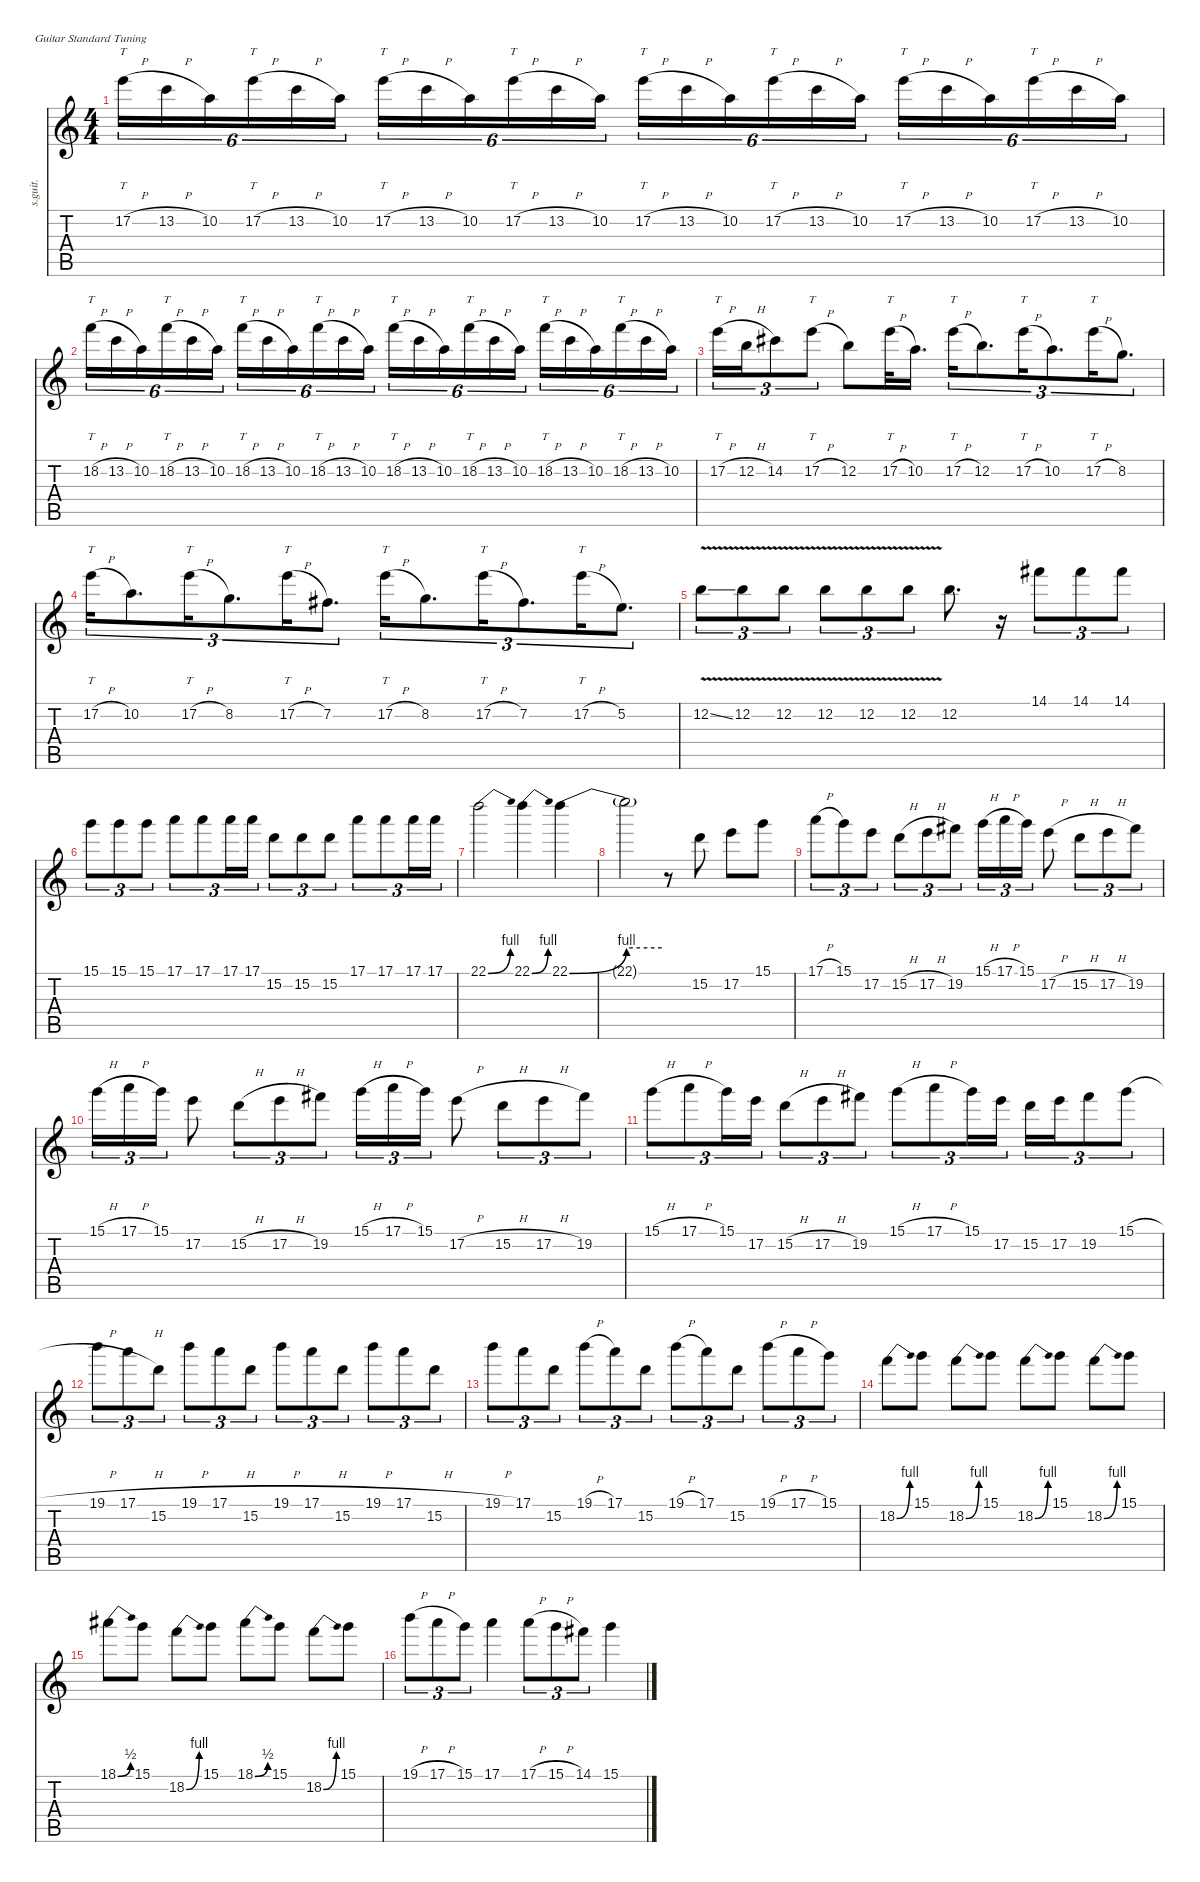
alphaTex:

\defaultSystemsLayout 4
\hideDynamics
\bracketExtendMode nobrackets
\track ("Kirk Hammett - Lead Distortion" "s.guit.") {instrument distortionguitar}
\staff {score tabs}
\tuning (E4 B3 G3 D3 A2 E2)
\ts (4 4)
\tempo (220 hide)
\clef g2
\ks c
17.2{h}.16{tt tu (6 4) lyrics (0 "") lyrics (1 "") lyrics (2 "") lyrics (3 "") lyrics (4 "") dy ff} 13.2{h}.16{tu (6 4) lyrics (0 "") lyrics (1 "") lyrics (2 "") lyrics (3 "") lyrics (4 "")} 10.2.16{tu (6 4) lyrics (0 "") lyrics (1 "") lyrics (2 "") lyrics (3 "") lyrics (4 "")} 17.2{h}.16{tt tu (6 4) lyrics (0 "") lyrics (1 "") lyrics (2 "") lyrics (3 "") lyrics (4 "")} 13.2{h}.16{tu (6 4) lyrics (0 "") lyrics (1 "") lyrics (2 "") lyrics (3 "") lyrics (4 "")} 10.2.16{tu (6 4) lyrics (0 "") lyrics (1 "") lyrics (2 "") lyrics (3 "") lyrics (4 "")} 17.2{h}.16{tt tu (6 4) lyrics (0 "") lyrics (1 "") lyrics (2 "") lyrics (3 "") lyrics (4 "")} 13.2{h}.16{tu (6 4) lyrics (0 "") lyrics (1 "") lyrics (2 "") lyrics (3 "") lyrics (4 "")} 10.2.16{tu (6 4) lyrics (0 "") lyrics (1 "") lyrics (2 "") lyrics (3 "") lyrics (4 "")} 17.2{h}.16{tt tu (6 4) lyrics (0 "") lyrics (1 "") lyrics (2 "") lyrics (3 "") lyrics (4 "")} 13.2{h}.16{tu (6 4) lyrics (0 "") lyrics (1 "") lyrics (2 "") lyrics (3 "") lyrics (4 "")} 10.2.16{tu (6 4) lyrics (0 "") lyrics (1 "") lyrics (2 "") lyrics (3 "") lyrics (4 "")} 17.2{h}.16{tt tu (6 4) lyrics (0 "") lyrics (1 "") lyrics (2 "") lyrics (3 "") lyrics (4 "")} 13.2{h}.16{tu (6 4) lyrics (0 "") lyrics (1 "") lyrics (2 "") lyrics (3 "") lyrics (4 "")} 10.2.16{tu (6 4) lyrics (0 "") lyrics (1 "") lyrics (2 "") lyrics (3 "") lyrics (4 "")} 17.2{h}.16{tt tu (6 4) lyrics (0 "") lyrics (1 "") lyrics (2 "") lyrics (3 "") lyrics (4 "")} 13.2{h}.16{tu (6 4) lyrics (0 "") lyrics (1 "") lyrics (2 "") lyrics (3 "") lyrics (4 "")} 10.2.16{tu (6 4) lyrics (0 "") lyrics (1 "") lyrics (2 "") lyrics (3 "") lyrics (4 "")} 17.2{h}.16{tt tu (6 4) lyrics (0 "") lyrics (1 "") lyrics (2 "") lyrics (3 "") lyrics (4 "")} 13.2{h}.16{tu (6 4) lyrics (0 "") lyrics (1 "") lyrics (2 "") lyrics (3 "") lyrics (4 "")} 10.2.16{tu (6 4) lyrics (0 "") lyrics (1 "") lyrics (2 "") lyrics (3 "") lyrics (4 "")} 17.2{h}.16{tt tu (6 4) lyrics (0 "") lyrics (1 "") lyrics (2 "") lyrics (3 "") lyrics (4 "")} 13.2{h}.16{tu (6 4) lyrics (0 "") lyrics (1 "") lyrics (2 "") lyrics (3 "") lyrics (4 "")} 10.2.16{tu (6 4) lyrics (0 "") lyrics (1 "") lyrics (2 "") lyrics (3 "") lyrics (4 "")} |
18.2{h}.16{tt tu (6 4) lyrics (0 "") lyrics (1 "") lyrics (2 "") lyrics (3 "") lyrics (4 "")} 13.2{h}.16{tu (6 4) lyrics (0 "") lyrics (1 "") lyrics (2 "") lyrics (3 "") lyrics (4 "")} 10.2.16{tu (6 4) lyrics (0 "") lyrics (1 "") lyrics (2 "") lyrics (3 "") lyrics (4 "")} 18.2{h}.16{tt tu (6 4) lyrics (0 "") lyrics (1 "") lyrics (2 "") lyrics (3 "") lyrics (4 "")} 13.2{h}.16{tu (6 4) lyrics (0 "") lyrics (1 "") lyrics (2 "") lyrics (3 "") lyrics (4 "")} 10.2.16{tu (6 4) lyrics (0 "") lyrics (1 "") lyrics (2 "") lyrics (3 "") lyrics (4 "")} 18.2{h}.16{tt tu (6 4) lyrics (0 "") lyrics (1 "") lyrics (2 "") lyrics (3 "") lyrics (4 "")} 13.2{h}.16{tu (6 4) lyrics (0 "") lyrics (1 "") lyrics (2 "") lyrics (3 "") lyrics (4 "")} 10.2.16{tu (6 4) lyrics (0 "") lyrics (1 "") lyrics (2 "") lyrics (3 "") lyrics (4 "")} 18.2{h}.16{tt tu (6 4) lyrics (0 "") lyrics (1 "") lyrics (2 "") lyrics (3 "") lyrics (4 "")} 13.2{h}.16{tu (6 4) lyrics (0 "") lyrics (1 "") lyrics (2 "") lyrics (3 "") lyrics (4 "")} 10.2.16{tu (6 4) lyrics (0 "") lyrics (1 "") lyrics (2 "") lyrics (3 "") lyrics (4 "")} 18.2{h}.16{tt tu (6 4) lyrics (0 "") lyrics (1 "") lyrics (2 "") lyrics (3 "") lyrics (4 "")} 13.2{h}.16{tu (6 4) lyrics (0 "") lyrics (1 "") lyrics (2 "") lyrics (3 "") lyrics (4 "")} 10.2.16{tu (6 4) lyrics (0 "") lyrics (1 "") lyrics (2 "") lyrics (3 "") lyrics (4 "")} 18.2{h}.16{tt tu (6 4) lyrics (0 "") lyrics (1 "") lyrics (2 "") lyrics (3 "") lyrics (4 "")} 13.2{h}.16{tu (6 4) lyrics (0 "") lyrics (1 "") lyrics (2 "") lyrics (3 "") lyrics (4 "")} 10.2.16{tu (6 4) lyrics (0 "") lyrics (1 "") lyrics (2 "") lyrics (3 "") lyrics (4 "")} 18.2{h}.16{tt tu (6 4) lyrics (0 "") lyrics (1 "") lyrics (2 "") lyrics (3 "") lyrics (4 "")} 13.2{h}.16{tu (6 4) lyrics (0 "") lyrics (1 "") lyrics (2 "") lyrics (3 "") lyrics (4 "")} 10.2.16{tu (6 4) lyrics (0 "") lyrics (1 "") lyrics (2 "") lyrics (3 "") lyrics (4 "")} 18.2{h}.16{tt tu (6 4) lyrics (0 "") lyrics (1 "") lyrics (2 "") lyrics (3 "") lyrics (4 "")} 13.2{h}.16{tu (6 4) lyrics (0 "") lyrics (1 "") lyrics (2 "") lyrics (3 "") lyrics (4 "")} 10.2.16{tu (6 4) lyrics (0 "") lyrics (1 "") lyrics (2 "") lyrics (3 "") lyrics (4 "")} |
17.2{h}.16{tt tu (3 2) lyrics (0 "") lyrics (1 "") lyrics (2 "") lyrics (3 "") lyrics (4 "")} 12.2{h}.16{tu (3 2) lyrics (0 "") lyrics (1 "") lyrics (2 "") lyrics (3 "") lyrics (4 "")} 14.2{acc #}.8{tu (3 2) lyrics (0 "") lyrics (1 "") lyrics (2 "") lyrics (3 "") lyrics (4 "")} 17.2{h}.8{tt tu (3 2) lyrics (0 "") lyrics (1 "") lyrics (2 "") lyrics (3 "") lyrics (4 "")} 12.2.8{lyrics (0 "") lyrics (1 "") lyrics (2 "") lyrics (3 "") lyrics (4 "")} 17.2{h}.32{tt lyrics (0 "") lyrics (1 "") lyrics (2 "") lyrics (3 "") lyrics (4 "")} 10.2.16{d lyrics (0 "") lyrics (1 "") lyrics (2 "") lyrics (3 "") lyrics (4 "")} 17.2{h}.16{tt tu (3 2) lyrics (0 "") lyrics (1 "") lyrics (2 "") lyrics (3 "") lyrics (4 "")} 12.2.8{d tu (3 2) lyrics (0 "") lyrics (1 "") lyrics (2 "") lyrics (3 "") lyrics (4 "")} 17.2{h}.16{tt tu (3 2) lyrics (0 "") lyrics (1 "") lyrics (2 "") lyrics (3 "") lyrics (4 "")} 10.2.8{d tu (3 2) lyrics (0 "") lyrics (1 "") lyrics (2 "") lyrics (3 "") lyrics (4 "")} 17.2{h}.16{tt tu (3 2) lyrics (0 "") lyrics (1 "") lyrics (2 "") lyrics (3 "") lyrics (4 "")} 8.2.8{d tu (3 2) lyrics (0 "") lyrics (1 "") lyrics (2 "") lyrics (3 "") lyrics (4 "")} |
17.2{h}.16{tt tu (3 2) lyrics (0 "") lyrics (1 "") lyrics (2 "") lyrics (3 "") lyrics (4 "")} 10.2.8{d tu (3 2) lyrics (0 "") lyrics (1 "") lyrics (2 "") lyrics (3 "") lyrics (4 "")} 17.2{h}.16{tt tu (3 2) lyrics (0 "") lyrics (1 "") lyrics (2 "") lyrics (3 "") lyrics (4 "")} 8.2.8{d tu (3 2) lyrics (0 "") lyrics (1 "") lyrics (2 "") lyrics (3 "") lyrics (4 "")} 17.2{h}.16{tt tu (3 2) lyrics (0 "") lyrics (1 "") lyrics (2 "") lyrics (3 "") lyrics (4 "")} 7.2{acc #}.8{d tu (3 2) lyrics (0 "") lyrics (1 "") lyrics (2 "") lyrics (3 "") lyrics (4 "")} 17.2{h}.16{tt tu (3 2) lyrics (0 "") lyrics (1 "") lyrics (2 "") lyrics (3 "") lyrics (4 "")} 8.2.8{d tu (3 2) lyrics (0 "") lyrics (1 "") lyrics (2 "") lyrics (3 "") lyrics (4 "")} 17.2{h}.16{tt tu (3 2) lyrics (0 "") lyrics (1 "") lyrics (2 "") lyrics (3 "") lyrics (4 "")} 7.2{acc #}.8{d tu (3 2) lyrics (0 "") lyrics (1 "") lyrics (2 "") lyrics (3 "") lyrics (4 "")} 17.2{h}.16{tt tu (3 2) lyrics (0 "") lyrics (1 "") lyrics (2 "") lyrics (3 "") lyrics (4 "")} 5.2.8{d tu (3 2) lyrics (0 "") lyrics (1 "") lyrics (2 "") lyrics (3 "") lyrics (4 "")} |
12.2{v ss}.8{tu (3 2) lyrics (0 "") lyrics (1 "") lyrics (2 "") lyrics (3 "") lyrics (4 "")} 12.2{v}.8{tu (3 2) lyrics (0 "") lyrics (1 "") lyrics (2 "") lyrics (3 "") lyrics (4 "")} 12.2{v}.8{tu (3 2) lyrics (0 "") lyrics (1 "") lyrics (2 "") lyrics (3 "") lyrics (4 "")} 12.2{v}.8{tu (3 2) lyrics (0 "") lyrics (1 "") lyrics (2 "") lyrics (3 "") lyrics (4 "")} 12.2{v}.8{tu (3 2) lyrics (0 "") lyrics (1 "") lyrics (2 "") lyrics (3 "") lyrics (4 "")} 12.2{v}.8{tu (3 2) lyrics (0 "") lyrics (1 "") lyrics (2 "") lyrics (3 "") lyrics (4 "")} 12.2.8{d lyrics (0 "") lyrics (1 "") lyrics (2 "") lyrics (3 "") lyrics (4 "")} r.16 14.1{acc #}.8{tu (3 2) lyrics (0 "") lyrics (1 "") lyrics (2 "") lyrics (3 "") lyrics (4 "")} 14.1{acc #}.8{tu (3 2) lyrics (0 "") lyrics (1 "") lyrics (2 "") lyrics (3 "") lyrics (4 "")} 14.1{acc #}.8{tu (3 2) lyrics (0 "") lyrics (1 "") lyrics (2 "") lyrics (3 "") lyrics (4 "")} |
15.1.8{tu (3 2) lyrics (0 "") lyrics (1 "") lyrics (2 "") lyrics (3 "") lyrics (4 "")} 15.1.8{tu (3 2) lyrics (0 "") lyrics (1 "") lyrics (2 "") lyrics (3 "") lyrics (4 "")} 15.1.8{tu (3 2) lyrics (0 "") lyrics (1 "") lyrics (2 "") lyrics (3 "") lyrics (4 "")} 17.1.8{tu (3 2) lyrics (0 "") lyrics (1 "") lyrics (2 "") lyrics (3 "") lyrics (4 "")} 17.1.8{tu (3 2) lyrics (0 "") lyrics (1 "") lyrics (2 "") lyrics (3 "") lyrics (4 "")} 17.1.16{tu (3 2) lyrics (0 "") lyrics (1 "") lyrics (2 "") lyrics (3 "") lyrics (4 "")} 17.1.16{tu (3 2) lyrics (0 "") lyrics (1 "") lyrics (2 "") lyrics (3 "") lyrics (4 "")} 15.2.8{tu (3 2) lyrics (0 "") lyrics (1 "") lyrics (2 "") lyrics (3 "") lyrics (4 "")} 15.2.8{tu (3 2) lyrics (0 "") lyrics (1 "") lyrics (2 "") lyrics (3 "") lyrics (4 "")} 15.2.8{tu (3 2) lyrics (0 "") lyrics (1 "") lyrics (2 "") lyrics (3 "") lyrics (4 "")} 17.1.8{tu (3 2) lyrics (0 "") lyrics (1 "") lyrics (2 "") lyrics (3 "") lyrics (4 "")} 17.1.8{tu (3 2) lyrics (0 "") lyrics (1 "") lyrics (2 "") lyrics (3 "") lyrics (4 "")} 17.1.16{tu (3 2) lyrics (0 "") lyrics (1 "") lyrics (2 "") lyrics (3 "") lyrics (4 "")} 17.1.16{tu (3 2) lyrics (0 "") lyrics (1 "") lyrics (2 "") lyrics (3 "") lyrics (4 "")} |
22.1{be (bend 0 0 15 4)}.2{lyrics (0 "") lyrics (1 "") lyrics (2 "") lyrics (3 "") lyrics (4 "")} 22.1{be (bend 0 0 15 4)}.4{lyrics (0 "") lyrics (1 "") lyrics (2 "") lyrics (3 "") lyrics (4 "")} 22.1{be (bend 0 0 15 4)}.4{lyrics (0 "") lyrics (1 "") lyrics (2 "") lyrics (3 "") lyrics (4 "")} |
22.1{be (hold 0 4 60 4) t}.2{lyrics (0 "") lyrics (1 "") lyrics (2 "") lyrics (3 "") lyrics (4 "")} r.8 15.2.8{lyrics (0 "") lyrics (1 "") lyrics (2 "") lyrics (3 "") lyrics (4 "") dy f} 17.2.8{lyrics (0 "") lyrics (1 "") lyrics (2 "") lyrics (3 "") lyrics (4 "") dy ff} 15.1.8{lyrics (0 "") lyrics (1 "") lyrics (2 "") lyrics (3 "") lyrics (4 "")} |
17.1{h}.8{tu (3 2) lyrics (0 "") lyrics (1 "") lyrics (2 "") lyrics (3 "") lyrics (4 "")} 15.1.8{tu (3 2) lyrics (0 "") lyrics (1 "") lyrics (2 "") lyrics (3 "") lyrics (4 "")} 17.2.8{tu (3 2) lyrics (0 "") lyrics (1 "") lyrics (2 "") lyrics (3 "") lyrics (4 "")} 15.2{h}.8{tu (3 2) lyrics (0 "") lyrics (1 "") lyrics (2 "") lyrics (3 "") lyrics (4 "")} 17.2{h}.8{tu (3 2) lyrics (0 "") lyrics (1 "") lyrics (2 "") lyrics (3 "") lyrics (4 "")} 19.2{acc #}.8{tu (3 2) lyrics (0 "") lyrics (1 "") lyrics (2 "") lyrics (3 "") lyrics (4 "")} 15.1{h}.16{tu (3 2) lyrics (0 "") lyrics (1 "") lyrics (2 "") lyrics (3 "") lyrics (4 "")} 17.1{h}.16{tu (3 2) lyrics (0 "") lyrics (1 "") lyrics (2 "") lyrics (3 "") lyrics (4 "")} 15.1.16{tu (3 2) lyrics (0 "") lyrics (1 "") lyrics (2 "") lyrics (3 "") lyrics (4 "")} 17.2{h}.8{lyrics (0 "") lyrics (1 "") lyrics (2 "") lyrics (3 "") lyrics (4 "")} 15.2{h}.8{tu (3 2) lyrics (0 "") lyrics (1 "") lyrics (2 "") lyrics (3 "") lyrics (4 "")} 17.2{h}.8{tu (3 2) lyrics (0 "") lyrics (1 "") lyrics (2 "") lyrics (3 "") lyrics (4 "")} 19.2{acc #}.8{tu (3 2) lyrics (0 "") lyrics (1 "") lyrics (2 "") lyrics (3 "") lyrics (4 "")} |
15.1{h}.16{tu (3 2) lyrics (0 "") lyrics (1 "") lyrics (2 "") lyrics (3 "") lyrics (4 "")} 17.1{h}.16{tu (3 2) lyrics (0 "") lyrics (1 "") lyrics (2 "") lyrics (3 "") lyrics (4 "")} 15.1.16{tu (3 2) lyrics (0 "") lyrics (1 "") lyrics (2 "") lyrics (3 "") lyrics (4 "")} 17.2.8{lyrics (0 "") lyrics (1 "") lyrics (2 "") lyrics (3 "") lyrics (4 "")} 15.2{h}.8{tu (3 2) lyrics (0 "") lyrics (1 "") lyrics (2 "") lyrics (3 "") lyrics (4 "")} 17.2{h}.8{tu (3 2) lyrics (0 "") lyrics (1 "") lyrics (2 "") lyrics (3 "") lyrics (4 "")} 19.2{acc #}.8{tu (3 2) lyrics (0 "") lyrics (1 "") lyrics (2 "") lyrics (3 "") lyrics (4 "")} 15.1{h}.16{tu (3 2) lyrics (0 "") lyrics (1 "") lyrics (2 "") lyrics (3 "") lyrics (4 "")} 17.1{h}.16{tu (3 2) lyrics (0 "") lyrics (1 "") lyrics (2 "") lyrics (3 "") lyrics (4 "")} 15.1.16{tu (3 2) lyrics (0 "") lyrics (1 "") lyrics (2 "") lyrics (3 "") lyrics (4 "")} 17.2{h}.8{lyrics (0 "") lyrics (1 "") lyrics (2 "") lyrics (3 "") lyrics (4 "")} 15.2{h}.8{tu (3 2) lyrics (0 "") lyrics (1 "") lyrics (2 "") lyrics (3 "") lyrics (4 "")} 17.2{h}.8{tu (3 2) lyrics (0 "") lyrics (1 "") lyrics (2 "") lyrics (3 "") lyrics (4 "")} 19.2{acc #}.8{tu (3 2) lyrics (0 "") lyrics (1 "") lyrics (2 "") lyrics (3 "") lyrics (4 "")} |
15.1{h}.8{tu (3 2) lyrics (0 "") lyrics (1 "") lyrics (2 "") lyrics (3 "") lyrics (4 "")} 17.1{h}.8{tu (3 2) lyrics (0 "") lyrics (1 "") lyrics (2 "") lyrics (3 "") lyrics (4 "")} 15.1.16{tu (3 2) lyrics (0 "") lyrics (1 "") lyrics (2 "") lyrics (3 "") lyrics (4 "")} 17.2.16{tu (3 2) lyrics (0 "") lyrics (1 "") lyrics (2 "") lyrics (3 "") lyrics (4 "")} 15.2{h}.8{tu (3 2) lyrics (0 "") lyrics (1 "") lyrics (2 "") lyrics (3 "") lyrics (4 "")} 17.2{h}.8{tu (3 2) lyrics (0 "") lyrics (1 "") lyrics (2 "") lyrics (3 "") lyrics (4 "")} 19.2{acc #}.8{tu (3 2) lyrics (0 "") lyrics (1 "") lyrics (2 "") lyrics (3 "") lyrics (4 "")} 15.1{h}.8{tu (3 2) lyrics (0 "") lyrics (1 "") lyrics (2 "") lyrics (3 "") lyrics (4 "")} 17.1{h}.8{tu (3 2) lyrics (0 "") lyrics (1 "") lyrics (2 "") lyrics (3 "") lyrics (4 "")} 15.1.16{tu (3 2) lyrics (0 "") lyrics (1 "") lyrics (2 "") lyrics (3 "") lyrics (4 "")} 17.2.16{tu (3 2) lyrics (0 "") lyrics (1 "") lyrics (2 "") lyrics (3 "") lyrics (4 "")} 15.2.16{tu (3 2) lyrics (0 "") lyrics (1 "") lyrics (2 "") lyrics (3 "") lyrics (4 "")} 17.2.16{tu (3 2) lyrics (0 "") lyrics (1 "") lyrics (2 "") lyrics (3 "") lyrics (4 "")} 19.2{acc #}.8{tu (3 2) lyrics (0 "") lyrics (1 "") lyrics (2 "") lyrics (3 "") lyrics (4 "")} 15.1{h}.8{tu (3 2) lyrics (0 "") lyrics (1 "") lyrics (2 "") lyrics (3 "") lyrics (4 "")} |
19.1{h}.8{tu (3 2) lyrics (0 "") lyrics (1 "") lyrics (2 "") lyrics (3 "") lyrics (4 "")} 17.1{h}.8{tu (3 2) lyrics (0 "") lyrics (1 "") lyrics (2 "") lyrics (3 "") lyrics (4 "")} 15.2.8{tu (3 2) lyrics (0 "") lyrics (1 "") lyrics (2 "") lyrics (3 "") lyrics (4 "")} 19.1{h}.8{tu (3 2) lyrics (0 "") lyrics (1 "") lyrics (2 "") lyrics (3 "") lyrics (4 "")} 17.1{h}.8{tu (3 2) lyrics (0 "") lyrics (1 "") lyrics (2 "") lyrics (3 "") lyrics (4 "")} 15.2.8{tu (3 2) lyrics (0 "") lyrics (1 "") lyrics (2 "") lyrics (3 "") lyrics (4 "")} 19.1{h}.8{tu (3 2) lyrics (0 "") lyrics (1 "") lyrics (2 "") lyrics (3 "") lyrics (4 "")} 17.1{h}.8{tu (3 2) lyrics (0 "") lyrics (1 "") lyrics (2 "") lyrics (3 "") lyrics (4 "")} 15.2.8{tu (3 2) lyrics (0 "") lyrics (1 "") lyrics (2 "") lyrics (3 "") lyrics (4 "")} 19.1{h}.8{tu (3 2) lyrics (0 "") lyrics (1 "") lyrics (2 "") lyrics (3 "") lyrics (4 "")} 17.1{h}.8{tu (3 2) lyrics (0 "") lyrics (1 "") lyrics (2 "") lyrics (3 "") lyrics (4 "")} 15.2.8{tu (3 2) lyrics (0 "") lyrics (1 "") lyrics (2 "") lyrics (3 "") lyrics (4 "")} |
19.1{h}.8{tu (3 2) lyrics (0 "") lyrics (1 "") lyrics (2 "") lyrics (3 "") lyrics (4 "")} 17.1.8{tu (3 2) lyrics (0 "") lyrics (1 "") lyrics (2 "") lyrics (3 "") lyrics (4 "")} 15.2.8{tu (3 2) lyrics (0 "") lyrics (1 "") lyrics (2 "") lyrics (3 "") lyrics (4 "")} 19.1{h}.8{tu (3 2) lyrics (0 "") lyrics (1 "") lyrics (2 "") lyrics (3 "") lyrics (4 "")} 17.1.8{tu (3 2) lyrics (0 "") lyrics (1 "") lyrics (2 "") lyrics (3 "") lyrics (4 "")} 15.2.8{tu (3 2) lyrics (0 "") lyrics (1 "") lyrics (2 "") lyrics (3 "") lyrics (4 "")} 19.1{h}.8{tu (3 2) lyrics (0 "") lyrics (1 "") lyrics (2 "") lyrics (3 "") lyrics (4 "")} 17.1.8{tu (3 2) lyrics (0 "") lyrics (1 "") lyrics (2 "") lyrics (3 "") lyrics (4 "")} 15.2.8{tu (3 2) lyrics (0 "") lyrics (1 "") lyrics (2 "") lyrics (3 "") lyrics (4 "")} 19.1{h}.8{tu (3 2) lyrics (0 "") lyrics (1 "") lyrics (2 "") lyrics (3 "") lyrics (4 "")} 17.1{h}.8{tu (3 2) lyrics (0 "") lyrics (1 "") lyrics (2 "") lyrics (3 "") lyrics (4 "")} 15.1.8{tu (3 2) lyrics (0 "") lyrics (1 "") lyrics (2 "") lyrics (3 "") lyrics (4 "")} |
18.2{be (bend 0 0 15 4)}.8{lyrics (0 "") lyrics (1 "") lyrics (2 "") lyrics (3 "") lyrics (4 "")} 15.1.8{lyrics (0 "") lyrics (1 "") lyrics (2 "") lyrics (3 "") lyrics (4 "")} 18.2{be (bend 0 0 15 4)}.8{lyrics (0 "") lyrics (1 "") lyrics (2 "") lyrics (3 "") lyrics (4 "")} 15.1.8{lyrics (0 "") lyrics (1 "") lyrics (2 "") lyrics (3 "") lyrics (4 "")} 18.2{be (bend 0 0 15 4)}.8{lyrics (0 "") lyrics (1 "") lyrics (2 "") lyrics (3 "") lyrics (4 "")} 15.1.8{lyrics (0 "") lyrics (1 "") lyrics (2 "") lyrics (3 "") lyrics (4 "")} 18.2{be (bend 0 0 15 4)}.8{lyrics (0 "") lyrics (1 "") lyrics (2 "") lyrics (3 "") lyrics (4 "")} 15.1.8{lyrics (0 "") lyrics (1 "") lyrics (2 "") lyrics (3 "") lyrics (4 "")} |
18.1{be (bend 0 0 15 2) acc #}.8{lyrics (0 "") lyrics (1 "") lyrics (2 "") lyrics (3 "") lyrics (4 "")} 15.1.8{lyrics (0 "") lyrics (1 "") lyrics (2 "") lyrics (3 "") lyrics (4 "")} 18.2{be (bend 0 0 15 4)}.8{lyrics (0 "") lyrics (1 "") lyrics (2 "") lyrics (3 "") lyrics (4 "")} 15.1.8{lyrics (0 "") lyrics (1 "") lyrics (2 "") lyrics (3 "") lyrics (4 "")} 18.1{be (bend 0 0 15 2) acc #}.8{lyrics (0 "") lyrics (1 "") lyrics (2 "") lyrics (3 "") lyrics (4 "")} 15.1.8{lyrics (0 "") lyrics (1 "") lyrics (2 "") lyrics (3 "") lyrics (4 "")} 18.2{be (bend 0 0 15 4)}.8{lyrics (0 "") lyrics (1 "") lyrics (2 "") lyrics (3 "") lyrics (4 "")} 15.1.8{lyrics (0 "") lyrics (1 "") lyrics (2 "") lyrics (3 "") lyrics (4 "")} |
19.1{h}.8{tu (3 2) lyrics (0 "") lyrics (1 "") lyrics (2 "") lyrics (3 "") lyrics (4 "")} 17.1{h}.8{tu (3 2) lyrics (0 "") lyrics (1 "") lyrics (2 "") lyrics (3 "") lyrics (4 "")} 15.1.8{tu (3 2) lyrics (0 "") lyrics (1 "") lyrics (2 "") lyrics (3 "") lyrics (4 "")} 17.1.4{lyrics (0 "") lyrics (1 "") lyrics (2 "") lyrics (3 "") lyrics (4 "")} 17.1{h}.8{tu (3 2) lyrics (0 "") lyrics (1 "") lyrics (2 "") lyrics (3 "") lyrics (4 "")} 15.1{h}.8{tu (3 2) lyrics (0 "") lyrics (1 "") lyrics (2 "") lyrics (3 "") lyrics (4 "")} 14.1{acc #}.8{tu (3 2) lyrics (0 "") lyrics (1 "") lyrics (2 "") lyrics (3 "") lyrics (4 "")} 15.1.4{lyrics (0 "") lyrics (1 "") lyrics (2 "") lyrics (3 "") lyrics (4 "")}
